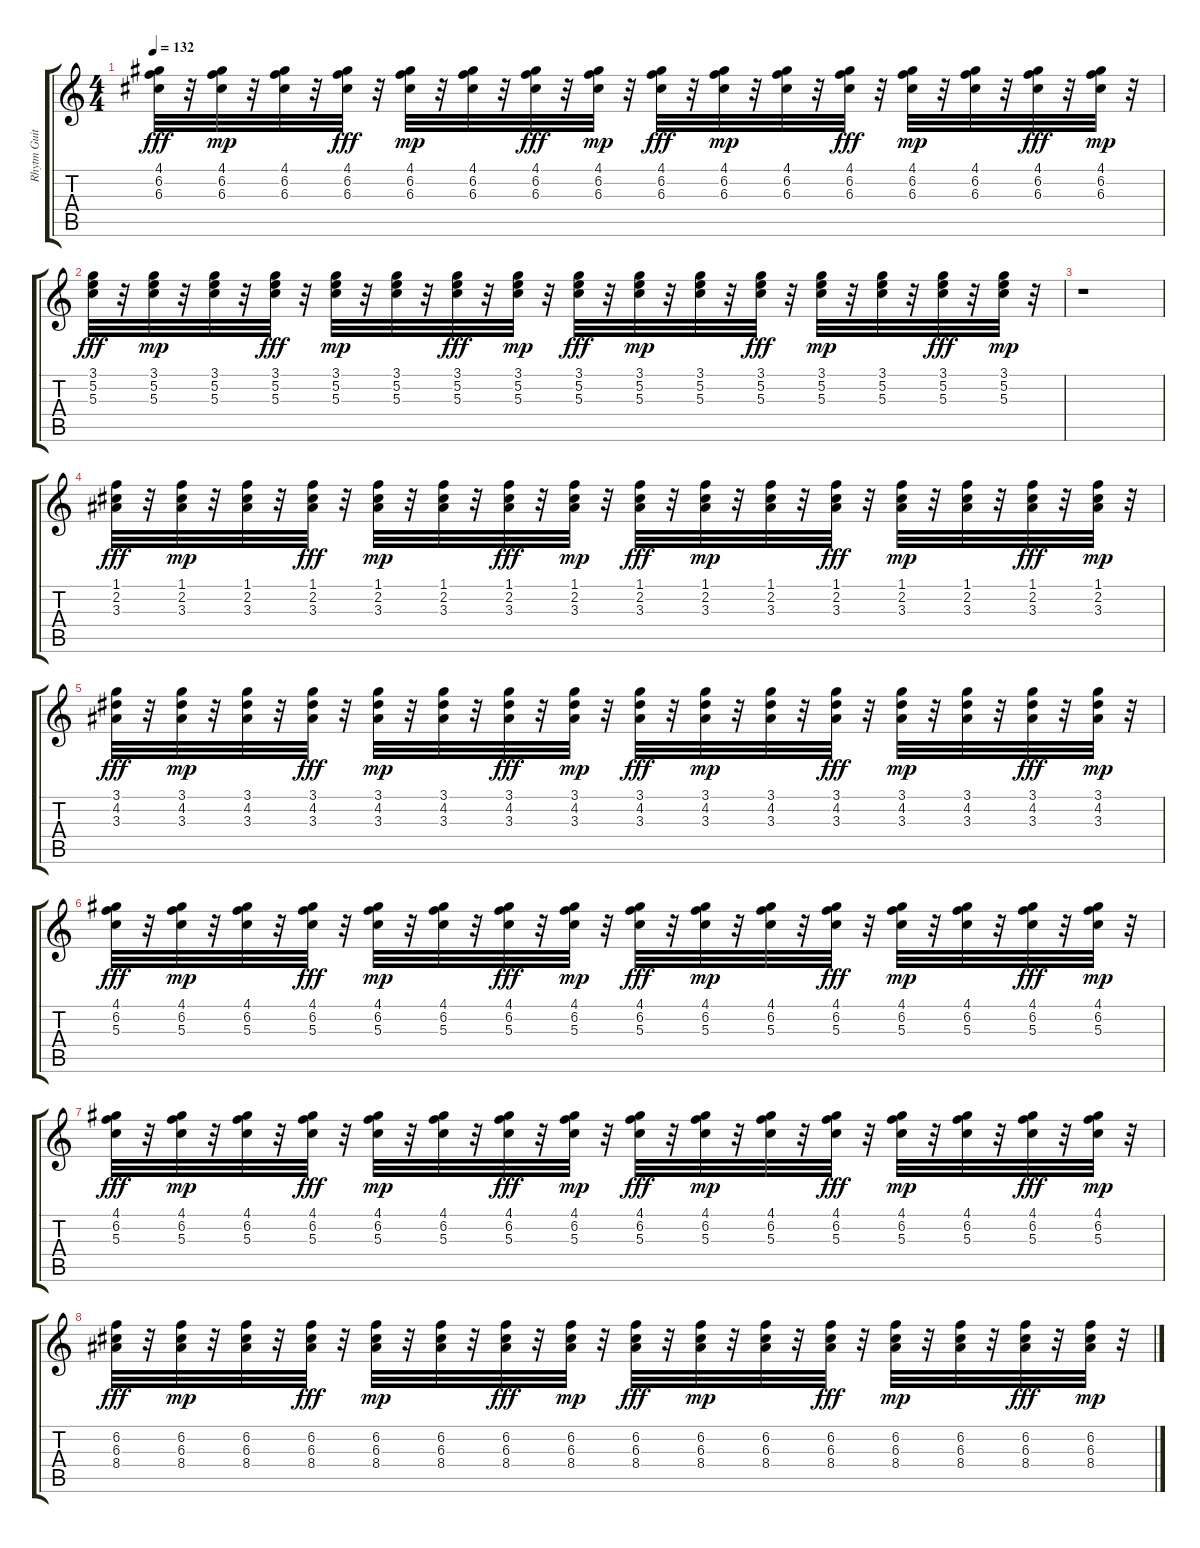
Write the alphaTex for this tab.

\track ("Rhytm Guitar" "Rhytm Guit") {instrument acousticguitarsteel}
\staff {score tabs}
\tuning (E4 B3 G3 D3 A2 E2) {hide}
\ts (4 4)
\tempo 132
\clef g2
\ks c
(4.1 6.2 6.3).32{dy fff} r.32 (4.1 6.2 6.3).32{dy mp} r.32 (4.1 6.2 6.3).32 r.32 (4.1 6.2 6.3).32{dy fff} r.32 (4.1 6.2 6.3).32{dy mp} r.32 (4.1 6.2 6.3).32 r.32 (4.1 6.2 6.3).32{dy fff} r.32 (4.1 6.2 6.3).32{dy mp} r.32 (4.1 6.2 6.3).32{dy fff} r.32 (4.1 6.2 6.3).32{dy mp} r.32 (4.1 6.2 6.3).32 r.32 (4.1 6.2 6.3).32{dy fff} r.32 (4.1 6.2 6.3).32{dy mp} r.32 (4.1 6.2 6.3).32 r.32 (4.1 6.2 6.3).32{dy fff} r.32 (4.1 6.2 6.3).32{dy mp} r.32 |
(3.1 5.2 5.3).32{dy fff} r.32 (3.1 5.2 5.3).32{dy mp} r.32 (3.1 5.2 5.3).32 r.32 (3.1 5.2 5.3).32{dy fff} r.32 (3.1 5.2 5.3).32{dy mp} r.32 (3.1 5.2 5.3).32 r.32 (3.1 5.2 5.3).32{dy fff} r.32 (3.1 5.2 5.3).32{dy mp} r.32 (3.1 5.2 5.3).32{dy fff} r.32 (3.1 5.2 5.3).32{dy mp} r.32 (3.1 5.2 5.3).32 r.32 (3.1 5.2 5.3).32{dy fff} r.32 (3.1 5.2 5.3).32{dy mp} r.32 (3.1 5.2 5.3).32 r.32 (3.1 5.2 5.3).32{dy fff} r.32 (3.1 5.2 5.3).32{dy mp} r.32 |
r.1 |
(1.1 2.2 3.3).32{dy fff} r.32 (1.1 2.2 3.3).32{dy mp} r.32 (1.1 2.2 3.3).32 r.32 (1.1 2.2 3.3).32{dy fff} r.32 (1.1 2.2 3.3).32{dy mp} r.32 (1.1 2.2 3.3).32 r.32 (1.1 2.2 3.3).32{dy fff} r.32 (1.1 2.2 3.3).32{dy mp} r.32 (1.1 2.2 3.3).32{dy fff} r.32 (1.1 2.2 3.3).32{dy mp} r.32 (1.1 2.2 3.3).32 r.32 (1.1 2.2 3.3).32{dy fff} r.32 (1.1 2.2 3.3).32{dy mp} r.32 (1.1 2.2 3.3).32 r.32 (1.1 2.2 3.3).32{dy fff} r.32 (1.1 2.2 3.3).32{dy mp} r.32 |
(3.1 4.2 3.3).32{dy fff} r.32 (3.1 4.2 3.3).32{dy mp} r.32 (3.1 4.2 3.3).32 r.32 (3.1 4.2 3.3).32{dy fff} r.32 (3.1 4.2 3.3).32{dy mp} r.32 (3.1 4.2 3.3).32 r.32 (3.1 4.2 3.3).32{dy fff} r.32 (3.1 4.2 3.3).32{dy mp} r.32 (3.1 4.2 3.3).32{dy fff} r.32 (3.1 4.2 3.3).32{dy mp} r.32 (3.1 4.2 3.3).32 r.32 (3.1 4.2 3.3).32{dy fff} r.32 (3.1 4.2 3.3).32{dy mp} r.32 (3.1 4.2 3.3).32 r.32 (3.1 4.2 3.3).32{dy fff} r.32 (3.1 4.2 3.3).32{dy mp} r.32 |
(4.1 6.2 5.3).32{dy fff} r.32 (4.1 6.2 5.3).32{dy mp} r.32 (4.1 6.2 5.3).32 r.32 (4.1 6.2 5.3).32{dy fff} r.32 (4.1 6.2 5.3).32{dy mp} r.32 (4.1 6.2 5.3).32 r.32 (4.1 6.2 5.3).32{dy fff} r.32 (4.1 6.2 5.3).32{dy mp} r.32 (4.1 6.2 5.3).32{dy fff} r.32 (4.1 6.2 5.3).32{dy mp} r.32 (4.1 6.2 5.3).32 r.32 (4.1 6.2 5.3).32{dy fff} r.32 (4.1 6.2 5.3).32{dy mp} r.32 (4.1 6.2 5.3).32 r.32 (4.1 6.2 5.3).32{dy fff} r.32 (4.1 6.2 5.3).32{dy mp} r.32 |
(4.1 6.2 5.3).32{dy fff} r.32 (4.1 6.2 5.3).32{dy mp} r.32 (4.1 6.2 5.3).32 r.32 (4.1 6.2 5.3).32{dy fff} r.32 (4.1 6.2 5.3).32{dy mp} r.32 (4.1 6.2 5.3).32 r.32 (4.1 6.2 5.3).32{dy fff} r.32 (4.1 6.2 5.3).32{dy mp} r.32 (4.1 6.2 5.3).32{dy fff} r.32 (4.1 6.2 5.3).32{dy mp} r.32 (4.1 6.2 5.3).32 r.32 (4.1 6.2 5.3).32{dy fff} r.32 (4.1 6.2 5.3).32{dy mp} r.32 (4.1 6.2 5.3).32 r.32 (4.1 6.2 5.3).32{dy fff} r.32 (4.1 6.2 5.3).32{dy mp} r.32 |
(6.2 6.3 8.4).32{dy fff} r.32 (6.2 6.3 8.4).32{dy mp} r.32 (6.2 6.3 8.4).32 r.32 (6.2 6.3 8.4).32{dy fff} r.32 (6.2 6.3 8.4).32{dy mp} r.32 (6.2 6.3 8.4).32 r.32 (6.2 6.3 8.4).32{dy fff} r.32 (6.2 6.3 8.4).32{dy mp} r.32 (6.2 6.3 8.4).32{dy fff} r.32 (6.2 6.3 8.4).32{dy mp} r.32 (6.2 6.3 8.4).32 r.32 (6.2 6.3 8.4).32{dy fff} r.32 (6.2 6.3 8.4).32{dy mp} r.32 (6.2 6.3 8.4).32 r.32 (6.2 6.3 8.4).32{dy fff} r.32 (6.2 6.3 8.4).32{dy mp} r.32
